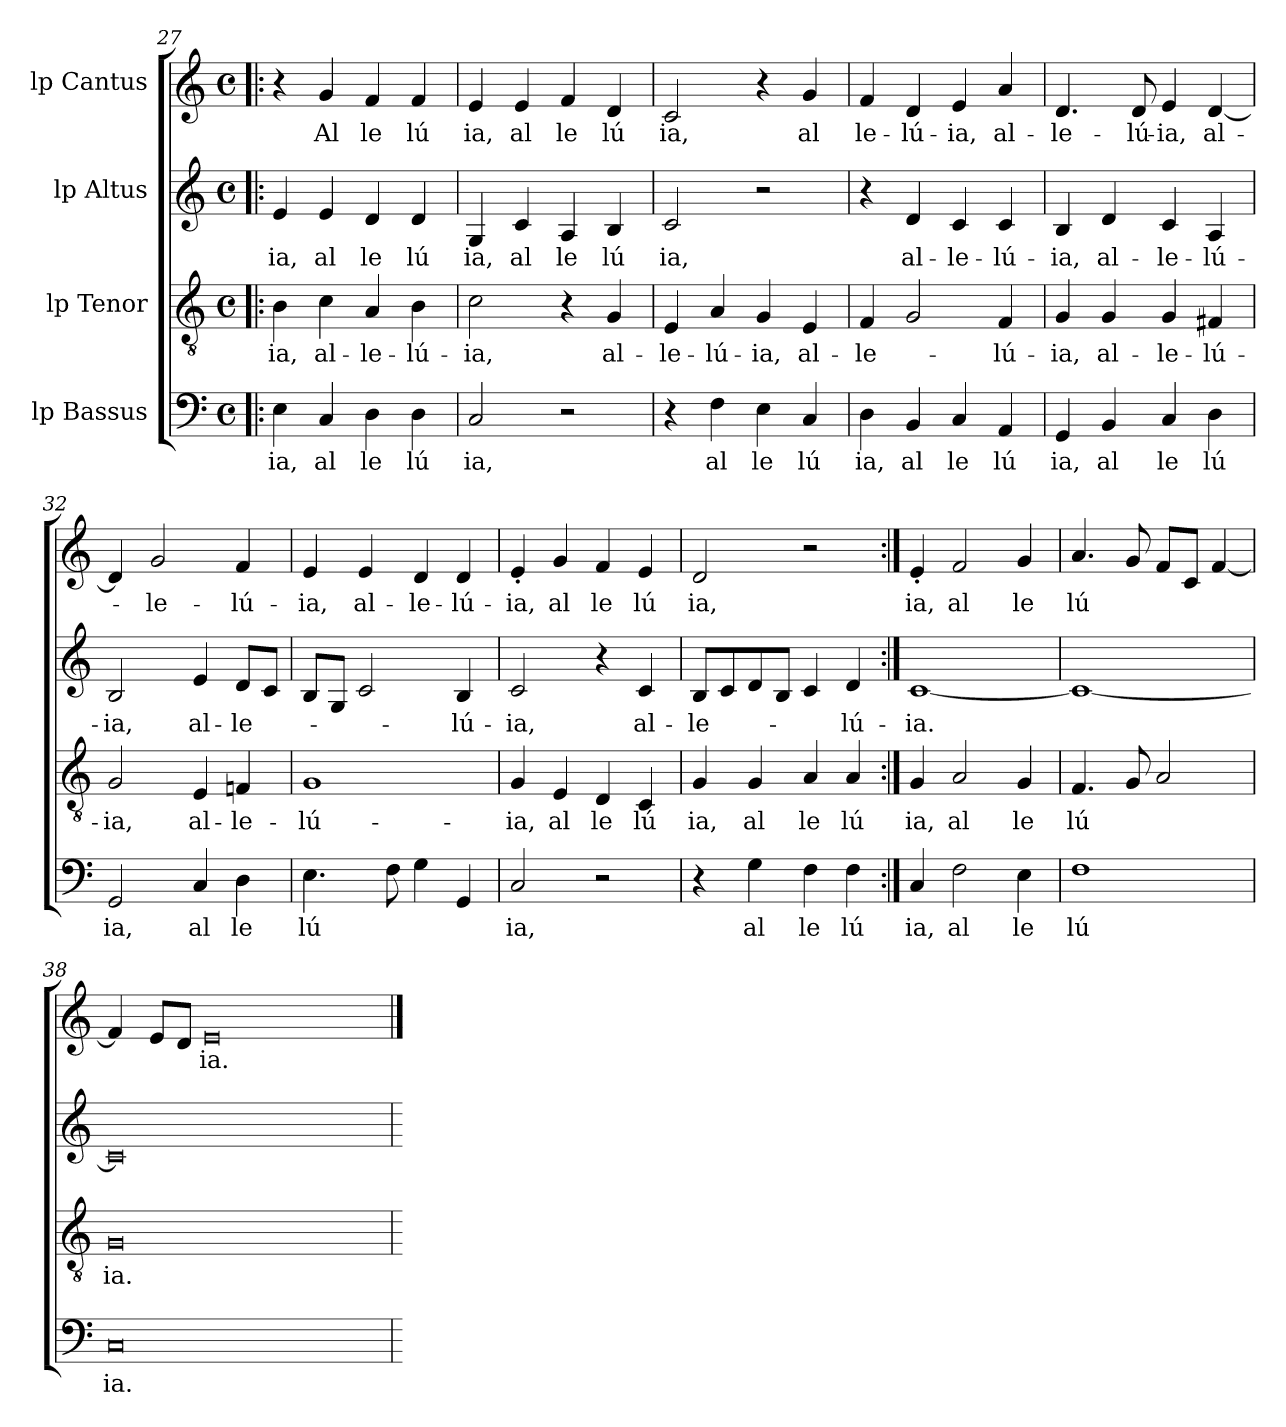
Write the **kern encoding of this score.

**kern	**text	**kern	**text	**kern	**text	**kern	**text
*part4	*part4	*part3	*part3	*part2	*part2	*part1	*part1
*staff4	*staff4	*staff3	*staff3	*staff2	*staff2	*staff1	*staff1
*I"lp Bassus	*	*I"lp Tenor	*	*I"lp Altus	*	*I"lp Cantus	*
*clefF4	*	*clefGv2	*	*clefG2	*	*clefG2	*
*M4/4	*	*M4/4	*	*M4/4	*	*M4/4	*
*met(c)	*	*met(c)	*	*met(c)	*	*met(c)	*
=27!|:	=27!|:	=27!|:	=27!|:	=27!|:	=27!|:	=27!|:	=27!|:
!	!LO:LY:b:cj	!	!LO:LY:b:cj	!	!LO:LY:b:cj	!	!
4E\	ia,	4B\	-ia,	4e/	ia,	4r	.
!	!LO:LY:b:cj	!	!LO:LY:b:cj	!	!LO:LY:b:cj	!	!LO:LY:b:cj
4C/	al	4c\	al-	4e/	al	4g/	Al
!	!LO:LY:b:cj	!	!LO:LY:b:cj	!	!LO:LY:b:cj	!	!LO:LY:b:cj
4D\	le	4A/	-le-	4d/	le	4f/	le
!	!LO:LY:b:cj	!	!LO:LY:b:cj	!	!LO:LY:b:cj	!	!LO:LY:b:cj
4D\	lú	4B\	-lú-	4d/	lú	4f/	lú
=28	=28	=28	=28	=28	=28	=28	=28
!	!LO:LY:b:cj	!	!LO:LY:b:cj	!	!LO:LY:b:cj	!	!LO:LY:b:cj
2C/	ia,	2c\	-ia,	4G/	ia,	4e/	ia,
!	!	!	!	!	!LO:LY:b:cj	!	!LO:LY:b:cj
.	.	.	.	4c/	al	4e/	al
!	!	!	!	!	!LO:LY:b:cj	!	!LO:LY:b:cj
2r	.	4r	.	4A/	le	4f/	le
!	!	!	!LO:LY:b:cj	!	!LO:LY:b:cj	!	!LO:LY:b:cj
.	.	4G/	al-	4B/	lú	4d/	lú
=29	=29	=29	=29	=29	=29	=29	=29
!	!	!	!LO:LY:b:cj	!	!LO:LY:b:cj	!	!LO:LY:b:cj
4r	.	4E/	-le-	2c/	ia,	2c/	ia,
!	!LO:LY:b:cj	!	!LO:LY:b:cj	!	!	!	!
4F\	al	4A/	-lú-	.	.	.	.
!	!LO:LY:b:cj	!	!LO:LY:b:cj	!	!	!	!
4E\	le	4G/	-ia,	2r	.	4r	.
!	!LO:LY:b:cj	!	!LO:LY:b:cj	!	!	!	!LO:LY:b:cj
4C/	lú	4E/	al-	.	.	4g/	al
!!LO:LB:g=z
=30	=30	=30	=30	=30	=30	=30	=30
!	!LO:LY:b:cj	!	!LO:LY:b:cj	!	!	!	!LO:LY:b:cj
4D\	ia,	4F/	-le-	4r	.	4f/	le-
!	!LO:LY:b:cj	!	!	!	!LO:LY:b:cj	!	!LO:LY:b:cj
4BB/	al	2G/	.	4d/	al-	4d/	-lú-
!	!LO:LY:b:cj	!	!	!	!LO:LY:b:cj	!	!LO:LY:b:cj
4C/	le	.	.	4c/	-le-	4e/	-ia,
!	!LO:LY:b:cj	!	!LO:LY:b:cj	!	!LO:LY:b:cj	!	!LO:LY:b:cj
4AA/	lú	4F/	-lú-	4c/	-lú-	4a/	al-
=31	=31	=31	=31	=31	=31	=31	=31
!	!LO:LY:b:cj	!	!LO:LY:b:cj	!	!LO:LY:b:cj	!	!LO:LY:b:cj
4GG/	ia,	4G/	-ia,	4B/	-ia,	4.d/	-le-
!	!LO:LY:b:cj	!	!LO:LY:b:cj	!	!LO:LY:b:cj	!	!
4BB/	al	4G/	al-	4d/	al-	.	.
!	!	!	!	!	!	!	!LO:LY:b:cj
.	.	.	.	.	.	8d/	-lú-
!	!LO:LY:b:cj	!	!LO:LY:b:cj	!	!LO:LY:b:cj	!	!LO:LY:b:cj
4C/	le	4G/	-le-	4c/	-le-	4e/	-ia,
!	!LO:LY:b:cj	!	!LO:LY:b:cj	!	!LO:LY:b:cj	!	!LO:LY:b:cj
4D\	lú	4F#X/	-lú-	4A/	-lú-	[<4d/	al-
=32	=32	=32	=32	=32	=32	=32	=32
!	!LO:LY:b:cj	!	!LO:LY:b:cj	!	!LO:LY:b:cj	!	!
2GG/	ia,	2G/	-ia,	2B/	-ia,	4d/]	.
!	!	!	!	!	!	!	!LO:LY:b:cj
.	.	.	.	.	.	2g/	-le-
!	!LO:LY:b:cj	!	!LO:LY:b:cj	!	!LO:LY:b:cj	!	!
4C/	al	4E/	al-	4e/	al-	.	.
!	!LO:LY:b:cj	!	!LO:LY:b:cj	!	!LO:LY:b:cj	!	!LO:LY:b:cj
4D\	le	4Fn/	-le-	8d/L	-le-	4f/	-lú-
.	.	.	.	8c/J	.	.	.
=33	=33	=33	=33	=33	=33	=33	=33
!	!LO:LY:b:cj	!	!LO:LY:b:cj	!	!	!	!LO:LY:b:cj
4.E\	lú	1G	-lú-	8B/L	.	4e/	-ia,
.	.	.	.	8G/J	.	.	.
!	!	!	!	!	!	!	!LO:LY:b:cj
.	.	.	.	2c/	.	4e/	al-
8F\	.	.	.	.	.	.	.
!	!	!	!	!	!	!	!LO:LY:b:cj
4G\	.	.	.	.	.	4d/	-le-
!	!	!	!	!	!LO:LY:b:cj	!	!LO:LY:b:cj
4GG/	.	.	.	4B/	-lú-	4d/	-lú-
!!LO:LB:g=z
=34	=34	=34	=34	=34	=34	=34	=34
!	!LO:LY:b:cj	!	!LO:LY:b:cj	!	!LO:LY:b:cj	!	!LO:LY:b:cj
2C/	ia,	4G/	-ia,	2c/	-ia,	4e'>/	-ia,
!	!	!	!LO:LY:b:cj	!	!	!	!LO:LY:b:cj
.	.	4E/	al	.	.	4g/	al
!	!	!	!LO:LY:b:cj	!	!	!	!LO:LY:b:cj
2r	.	4D/	le	4r	.	4f/	le
!	!	!	!LO:LY:b:cj	!	!LO:LY:b:cj	!	!LO:LY:b:cj
.	.	4C/	lú	4c/	al-	4e/	lú
=35	=35	=35	=35	=35	=35	=35	=35
!	!	!	!LO:LY:b:cj	!	!LO:LY:b:cj	!	!LO:LY:b:cj
4r	.	4G/	ia,	8B/L	-le-	2d/	ia,
.	.	.	.	8c/	.	.	.
!	!LO:LY:b:cj	!	!LO:LY:b:cj	!	!	!	!
4G\	al	4G/	al	8d/	.	.	.
.	.	.	.	8B/J	.	.	.
!	!LO:LY:b:cj	!	!LO:LY:b:cj	!	!	!	!
4F\	le	4A/	le	4c/	.	2r	.
!	!LO:LY:b:cj	!	!LO:LY:b:cj	!	!LO:LY:b:cj	!	!
4F\	lú	4A/	lú	4d/	-lú-	.	.
=36:|!	=36:|!	=36:|!	=36:|!	=36:|!	=36:|!	=36:|!	=36:|!
!	!LO:LY:b:cj	!	!LO:LY:b:cj	!	!LO:LY:b:cj	!	!LO:LY:b:cj
4C/	ia,	4G/	ia,	[<1c	-ia.	4e'>/	ia,
!	!LO:LY:b:cj	!	!LO:LY:b:cj	!	!	!	!LO:LY:b:cj
2F\	al	2A/	al	.	.	2f/	al
!	!LO:LY:b:cj	!	!LO:LY:b:cj	!	!	!	!LO:LY:b:cj
4E\	le	4G/	le	.	.	4g/	le
=37	=37	=37	=37	=37	=37	=37	=37
!	!LO:LY:b:cj	!	!LO:LY:b:cj	!	!	!	!LO:LY:b:cj
1F	lú	4.F/	lú	1c_<	.	4.a/	lú
.	.	8G/	.	.	.	8g/	.
.	.	2A/	.	.	.	8f/L	.
.	.	.	.	.	.	8c/J	.
.	.	.	.	.	.	[<4f/	.
=38	=38	=38	=38	=38	=38	=38	=38
!	!LO:LY:b:cj	!	!LO:LY:b:cj	!	!	!	!
0C	ia.	0G	ia.	0c]	.	4f/]	.
.	.	.	.	.	.	8e/L	.
.	.	.	.	.	.	8d/J	.
!	!	!	!	!	!	!	!LO:LY:b:cj
.	.	.	.	.	.	0e	ia.
2ryy	.	2ryy	.	2ryy	.	.	.
=	==	=	==	=	==	==	==
*-	*-	*-	*-	*-	*-	*-	*-
